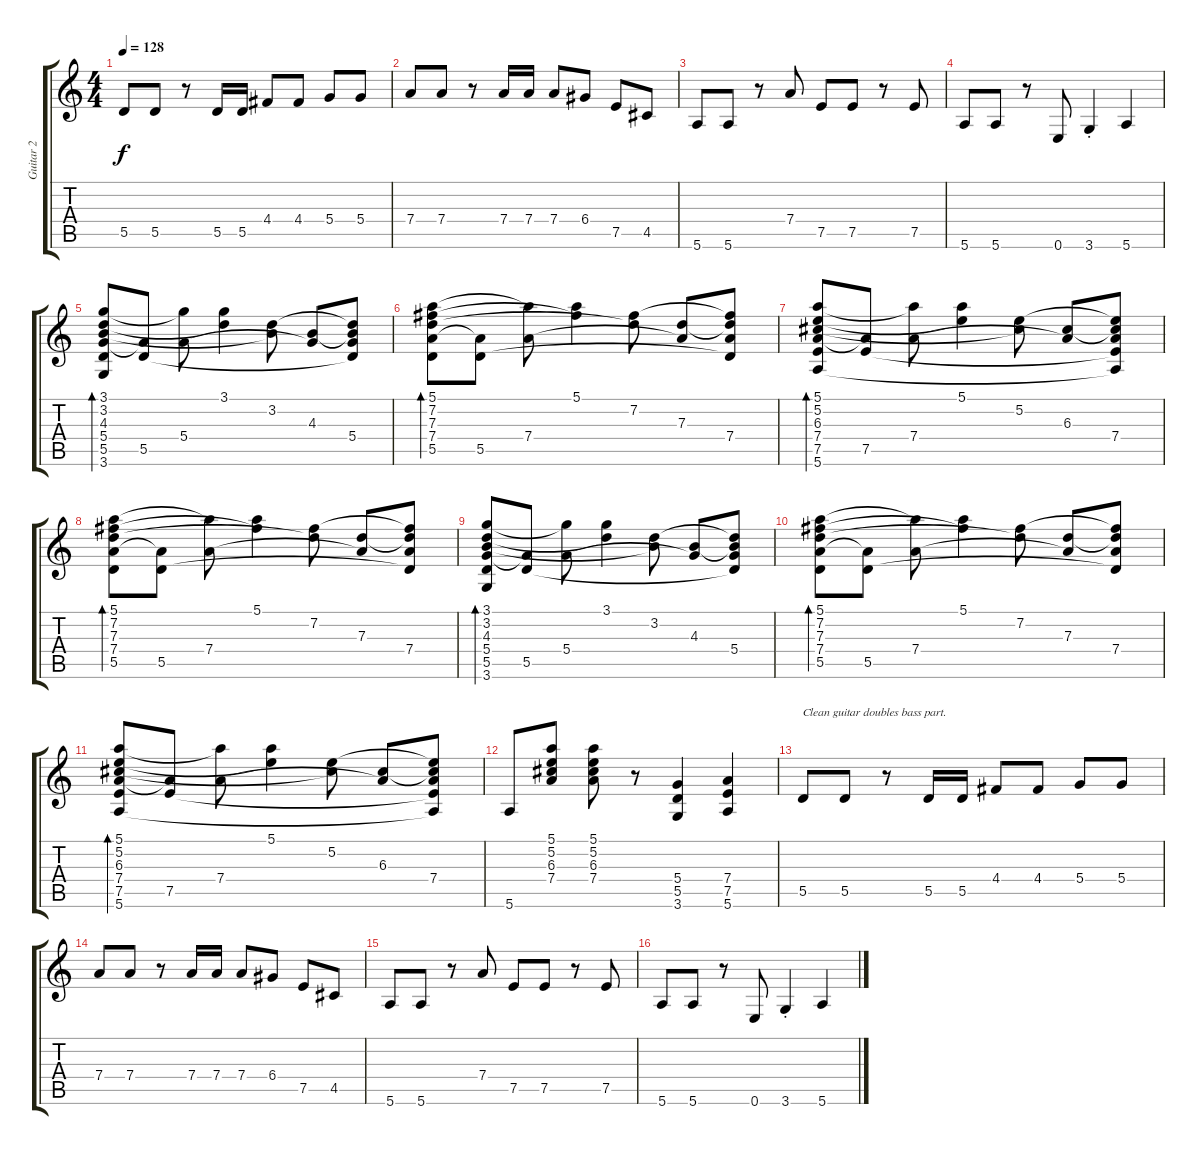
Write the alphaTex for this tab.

\track ("Guitar 2" "Guitar 2") {instrument distortionguitar}
\staff {score tabs}
\tuning (E4 B3 G3 D3 A2 E2) {hide}
\ts (4 4)
\tempo 128
\clef g2
\ks c
5.5.8{dy f} 5.5.8 r.8 5.5.16 5.5.16 4.4.8 4.4.8 5.4.8 5.4.8 |
7.4.8 7.4.8 r.8 7.4.16 7.4.16 7.4.8 6.4.8 7.5.8 4.5.8 |
5.6.8 5.6.8 r.8 7.4.8 7.5.8 7.5.8 r.8 7.5.8 |
5.6.8 5.6.8 r.8 0.6.8 3.6{st}.4 5.6.4 |
(3.1 3.2 4.3 5.4 5.5 3.6).8{bd 240} (5.4{t} 5.5).8 (3.1{t} 5.4).8 (3.1 3.2{t}).4 (3.2 4.3{t}).8 (4.3 5.4{t}).8 (3.2{t} 4.3{t} 5.4 5.5{t}).8 |
(5.1 7.2 7.3 7.4 5.5).8{bd 240} (7.4{t} 5.5).8 (5.1{t} 7.4).8 (5.1 7.2{t}).4 (7.2 7.3{t}).8 (7.3 7.4{t}).8 (7.2{t} 7.3{t} 7.4 5.5{t}).8 |
(5.1 5.2 6.3 7.4 7.5 5.6).8{bd 240} (7.4{t} 7.5).8 (5.1{t} 7.4).8 (5.1 5.2{t}).4 (5.2 6.3{t}).8 (6.3 7.4{t}).8 (5.2{t} 6.3{t} 7.4 7.5{t} 5.6{t}).8 |
(5.1 7.2 7.3 7.4 5.5).8{bd 240} (7.4{t} 5.5).8 (5.1{t} 7.4).8 (5.1 7.2{t}).4 (7.2 7.3{t}).8 (7.3 7.4{t}).8 (7.2{t} 7.3{t} 7.4 5.5{t}).8 |
(3.1 3.2 4.3 5.4 5.5 3.6).8{bd 240} (5.4{t} 5.5).8 (3.1{t} 5.4).8 (3.1 3.2{t}).4 (3.2 4.3{t}).8 (4.3 5.4{t}).8 (3.2{t} 4.3{t} 5.4 5.5{t}).8 |
(5.1 7.2 7.3 7.4 5.5).8{bd 240} (7.4{t} 5.5).8 (5.1{t} 7.4).8 (5.1 7.2{t}).4 (7.2 7.3{t}).8 (7.3 7.4{t}).8 (7.2{t} 7.3{t} 7.4 5.5{t}).8 |
(5.1 5.2 6.3 7.4 7.5 5.6).8{bd 240} (7.4{t} 7.5).8 (5.1{t} 7.4).8 (5.1 5.2{t}).4 (5.2 6.3{t}).8 (6.3 7.4{t}).8 (5.2{t} 6.3{t} 7.4 7.5{t} 5.6{t}).8 |
5.6.8 (5.1 5.2 6.3 7.4).8 (5.1 5.2 6.3 7.4).8 r.8 (5.4 5.5 3.6).4 (7.4 7.5 5.6).4 |
5.5.8{txt "Clean guitar doubles bass part." instrument electricguitarclean} 5.5.8 r.8 5.5.16 5.5.16 4.4.8 4.4.8 5.4.8 5.4.8 |
7.4.8 7.4.8 r.8 7.4.16 7.4.16 7.4.8 6.4.8 7.5.8 4.5.8 |
5.6.8 5.6.8 r.8 7.4.8 7.5.8 7.5.8 r.8 7.5.8 |
5.6.8 5.6.8 r.8 0.6.8 3.6{st}.4 5.6.4
